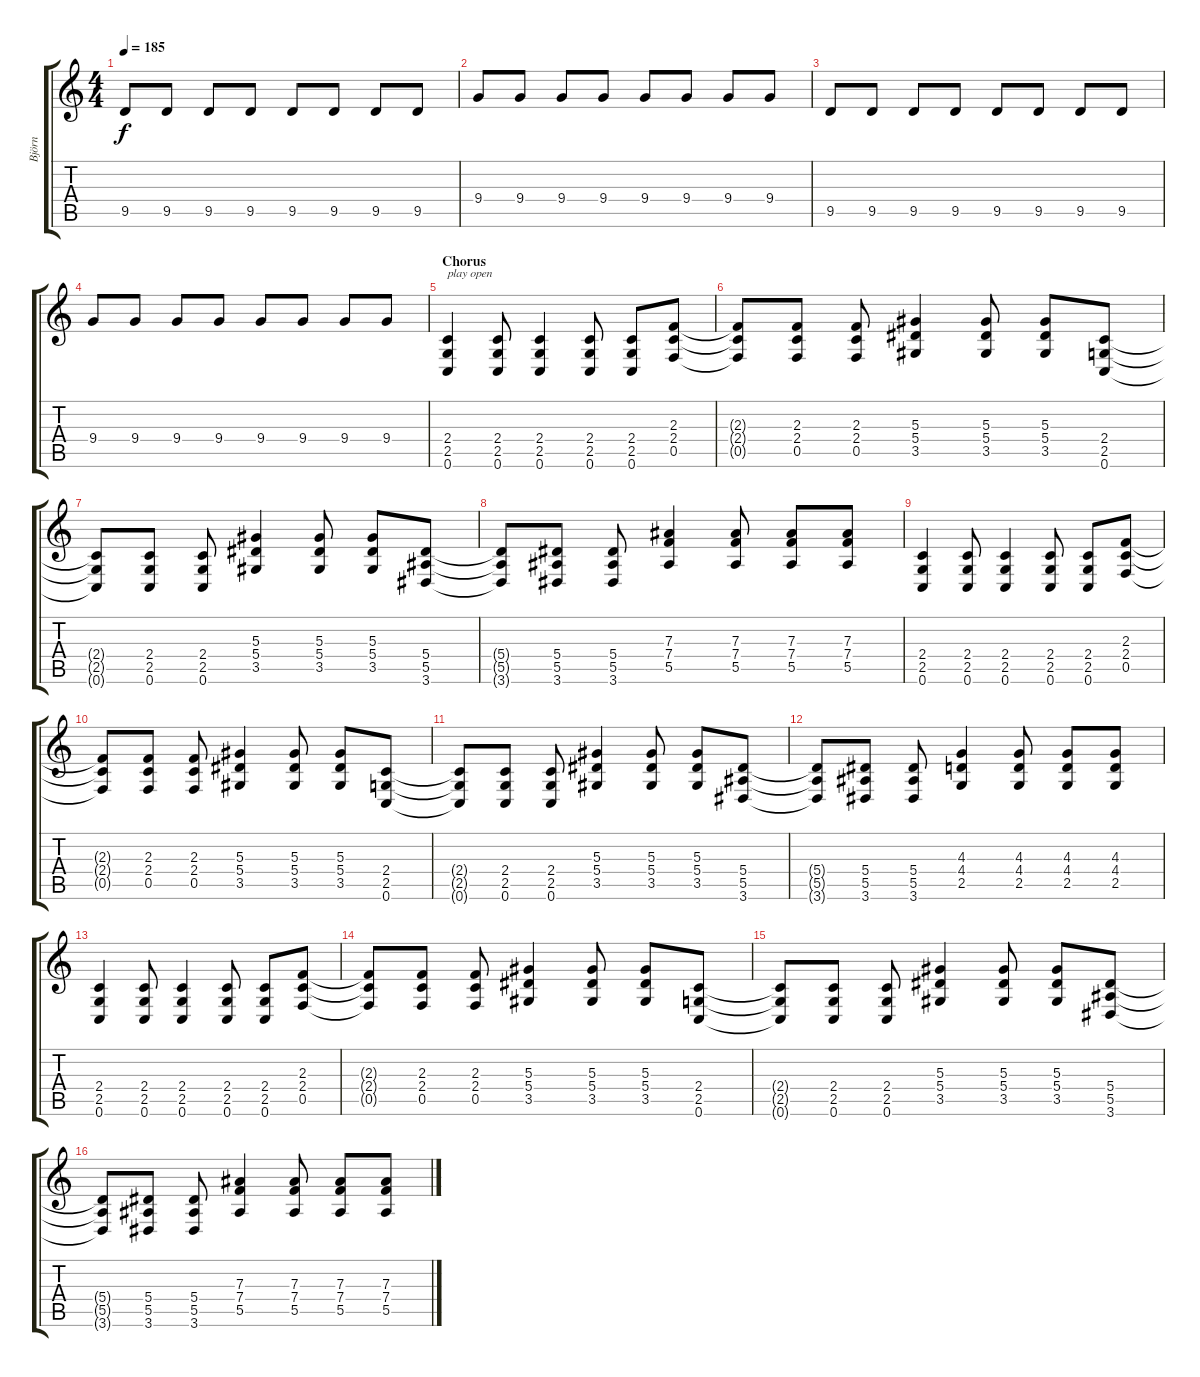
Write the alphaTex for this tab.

\track ("Björn" "Björn") {instrument distortionguitar}
\staff {score tabs}
\tuning (C4 G3 Eb3 Bb2 F2 C2) {hide}
\ts (4 4)
\tempo 185
\clef g2
\ks c
9.5.8{dy f} 9.5.8 9.5.8 9.5.8 9.5.8 9.5.8 9.5.8 9.5.8 |
9.4.8 9.4.8 9.4.8 9.4.8 9.4.8 9.4.8 9.4.8 9.4.8 |
9.5.8 9.5.8 9.5.8 9.5.8 9.5.8 9.5.8 9.5.8 9.5.8 |
9.4.8 9.4.8 9.4.8 9.4.8 9.4.8 9.4.8 9.4.8 9.4.8 |
\section ("" "Chorus")
(2.4 2.5 0.6).4{txt "play open" volume 14 instrument distortionguitar} (2.4 2.5 0.6).8 (2.4 2.5 0.6).4 (2.4 2.5 0.6).8 (2.4 2.5 0.6).8 (2.3 2.4 0.5).8 |
(2.3{t} 2.4{t} 0.5{t}).8 (2.3 2.4 0.5).8 (2.3 2.4 0.5).8 (5.3 5.4 3.5).4 (5.3 5.4 3.5).8 (5.3 5.4 3.5).8 (2.4 2.5 0.6).8 |
(2.4{t} 2.5{t} 0.6{t}).8 (2.4 2.5 0.6).8 (2.4 2.5 0.6).8 (5.3 5.4 3.5).4 (5.3 5.4 3.5).8 (5.3 5.4 3.5).8 (5.4 5.5 3.6).8 |
(5.4{t} 5.5{t} 3.6{t}).8 (5.4 5.5 3.6).8 (5.4 5.5 3.6).8 (7.3 7.4 5.5).4 (7.3 7.4 5.5).8 (7.3 7.4 5.5).8 (7.3 7.4 5.5).8 |
(2.4 2.5 0.6).4 (2.4 2.5 0.6).8 (2.4 2.5 0.6).4 (2.4 2.5 0.6).8 (2.4 2.5 0.6).8 (2.3 2.4 0.5).8 |
(2.3{t} 2.4{t} 0.5{t}).8 (2.3 2.4 0.5).8 (2.3 2.4 0.5).8 (5.3 5.4 3.5).4 (5.3 5.4 3.5).8 (5.3 5.4 3.5).8 (2.4 2.5 0.6).8 |
(2.4{t} 2.5{t} 0.6{t}).8 (2.4 2.5 0.6).8 (2.4 2.5 0.6).8 (5.3 5.4 3.5).4 (5.3 5.4 3.5).8 (5.3 5.4 3.5).8 (5.4 5.5 3.6).8 |
(5.4{t} 5.5{t} 3.6{t}).8 (5.4 5.5 3.6).8 (5.4 5.5 3.6).8 (4.3 4.4 2.5).4 (4.3 4.4 2.5).8 (4.3 4.4 2.5).8 (4.3 4.4 2.5).8 |
(2.4 2.5 0.6).4 (2.4 2.5 0.6).8 (2.4 2.5 0.6).4 (2.4 2.5 0.6).8 (2.4 2.5 0.6).8 (2.3 2.4 0.5).8 |
(2.3{t} 2.4{t} 0.5{t}).8 (2.3 2.4 0.5).8 (2.3 2.4 0.5).8 (5.3 5.4 3.5).4 (5.3 5.4 3.5).8 (5.3 5.4 3.5).8 (2.4 2.5 0.6).8 |
(2.4{t} 2.5{t} 0.6{t}).8 (2.4 2.5 0.6).8 (2.4 2.5 0.6).8 (5.3 5.4 3.5).4 (5.3 5.4 3.5).8 (5.3 5.4 3.5).8 (5.4 5.5 3.6).8 |
(5.4{t} 5.5{t} 3.6{t}).8 (5.4 5.5 3.6).8 (5.4 5.5 3.6).8 (7.3 7.4 5.5).4 (7.3 7.4 5.5).8 (7.3 7.4 5.5).8 (7.3 7.4 5.5).8
